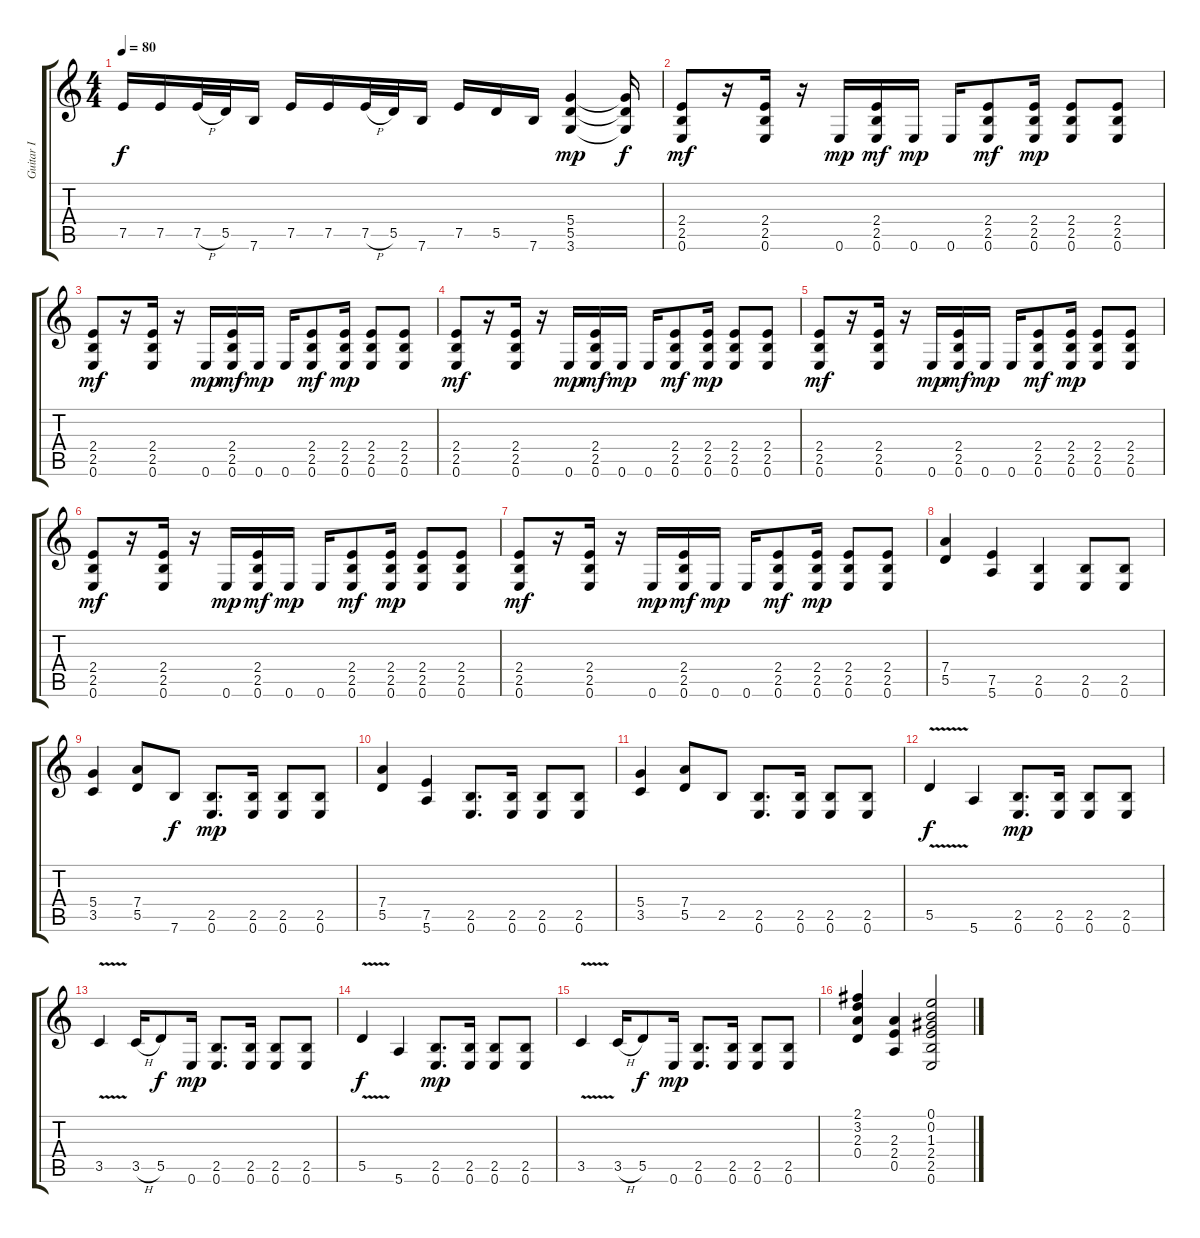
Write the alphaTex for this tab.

\track ("Guitar I" "Guitar I") {instrument overdrivenguitar}
\staff {score tabs}
\tuning (E4 B3 G3 D3 A2 E2) {hide}
\ts (4 4)
\tempo 80
\clef g2
\ks c
7.5.16{dy f} 7.5.16 7.5{h}.32 5.5.32 7.6.16 7.5.16 7.5.16 7.5{h}.32 5.5.32 7.6.16 7.5.16 5.5.16 7.6.16 (5.4 5.5 3.6).4{dy mp} (5.4{t} 5.5{t} 3.6{t}).16{dy f} |
(2.4 2.5 0.6).8{dy mf} r.16 (2.4 2.5 0.6).16 r.16 0.6.16{dy mp} (2.4 2.5 0.6).16{dy mf} 0.6.16{dy mp} 0.6.16 (2.4 2.5 0.6).8{dy mf} (2.4 2.5 0.6).16{dy mp} (2.4 2.5 0.6).8 (2.4 2.5 0.6).8 |
(2.4 2.5 0.6).8{dy mf} r.16 (2.4 2.5 0.6).16 r.16 0.6.16{dy mp} (2.4 2.5 0.6).16{dy mf} 0.6.16{dy mp} 0.6.16 (2.4 2.5 0.6).8{dy mf} (2.4 2.5 0.6).16{dy mp} (2.4 2.5 0.6).8 (2.4 2.5 0.6).8 |
(2.4 2.5 0.6).8{dy mf} r.16 (2.4 2.5 0.6).16 r.16 0.6.16{dy mp} (2.4 2.5 0.6).16{dy mf} 0.6.16{dy mp} 0.6.16 (2.4 2.5 0.6).8{dy mf} (2.4 2.5 0.6).16{dy mp} (2.4 2.5 0.6).8 (2.4 2.5 0.6).8 |
(2.4 2.5 0.6).8{dy mf} r.16 (2.4 2.5 0.6).16 r.16 0.6.16{dy mp} (2.4 2.5 0.6).16{dy mf} 0.6.16{dy mp} 0.6.16 (2.4 2.5 0.6).8{dy mf} (2.4 2.5 0.6).16{dy mp} (2.4 2.5 0.6).8 (2.4 2.5 0.6).8 |
(2.4 2.5 0.6).8{dy mf} r.16 (2.4 2.5 0.6).16 r.16 0.6.16{dy mp} (2.4 2.5 0.6).16{dy mf} 0.6.16{dy mp} 0.6.16 (2.4 2.5 0.6).8{dy mf} (2.4 2.5 0.6).16{dy mp} (2.4 2.5 0.6).8 (2.4 2.5 0.6).8 |
(2.4 2.5 0.6).8{dy mf} r.16 (2.4 2.5 0.6).16 r.16 0.6.16{dy mp} (2.4 2.5 0.6).16{dy mf} 0.6.16{dy mp} 0.6.16 (2.4 2.5 0.6).8{dy mf} (2.4 2.5 0.6).16{dy mp} (2.4 2.5 0.6).8 (2.4 2.5 0.6).8 |
(7.4 5.5).4 (7.5 5.6).4 (2.5 0.6).4 (2.5 0.6).8 (2.5 0.6).8 |
(5.4 3.5).4 (7.4 5.5).8 7.6.8{dy f} (2.5 0.6).8{d dy mp} (2.5 0.6).16 (2.5 0.6).8 (2.5 0.6).8 |
(7.4 5.5).4 (7.5 5.6).4 (2.5 0.6).8{d} (2.5 0.6).16 (2.5 0.6).8 (2.5 0.6).8 |
(5.4 3.5).4 (7.4 5.5).8 2.5.8 (2.5 0.6).8{d} (2.5 0.6).16 (2.5 0.6).8 (2.5 0.6).8 |
5.5{v}.4{dy f} 5.6.4 (2.5 0.6).8{d dy mp} (2.5 0.6).16 (2.5 0.6).8 (2.5 0.6).8 |
3.5{v}.4 3.5{h}.16 5.5.8{dy f} 0.6.16{dy mp} (2.5 0.6).8{d} (2.5 0.6).16 (2.5 0.6).8 (2.5 0.6).8 |
5.5{v}.4{dy f} 5.6.4 (2.5 0.6).8{d dy mp} (2.5 0.6).16 (2.5 0.6).8 (2.5 0.6).8 |
3.5{v}.4 3.5{h}.16 5.5.8{dy f} 0.6.16{dy mp} (2.5 0.6).8{d} (2.5 0.6).16 (2.5 0.6).8 (2.5 0.6).8 |
(2.1 3.2 2.3 0.4).4 (2.3 2.4 0.5).4 (0.1 0.2 1.3 2.4 2.5 0.6).2
